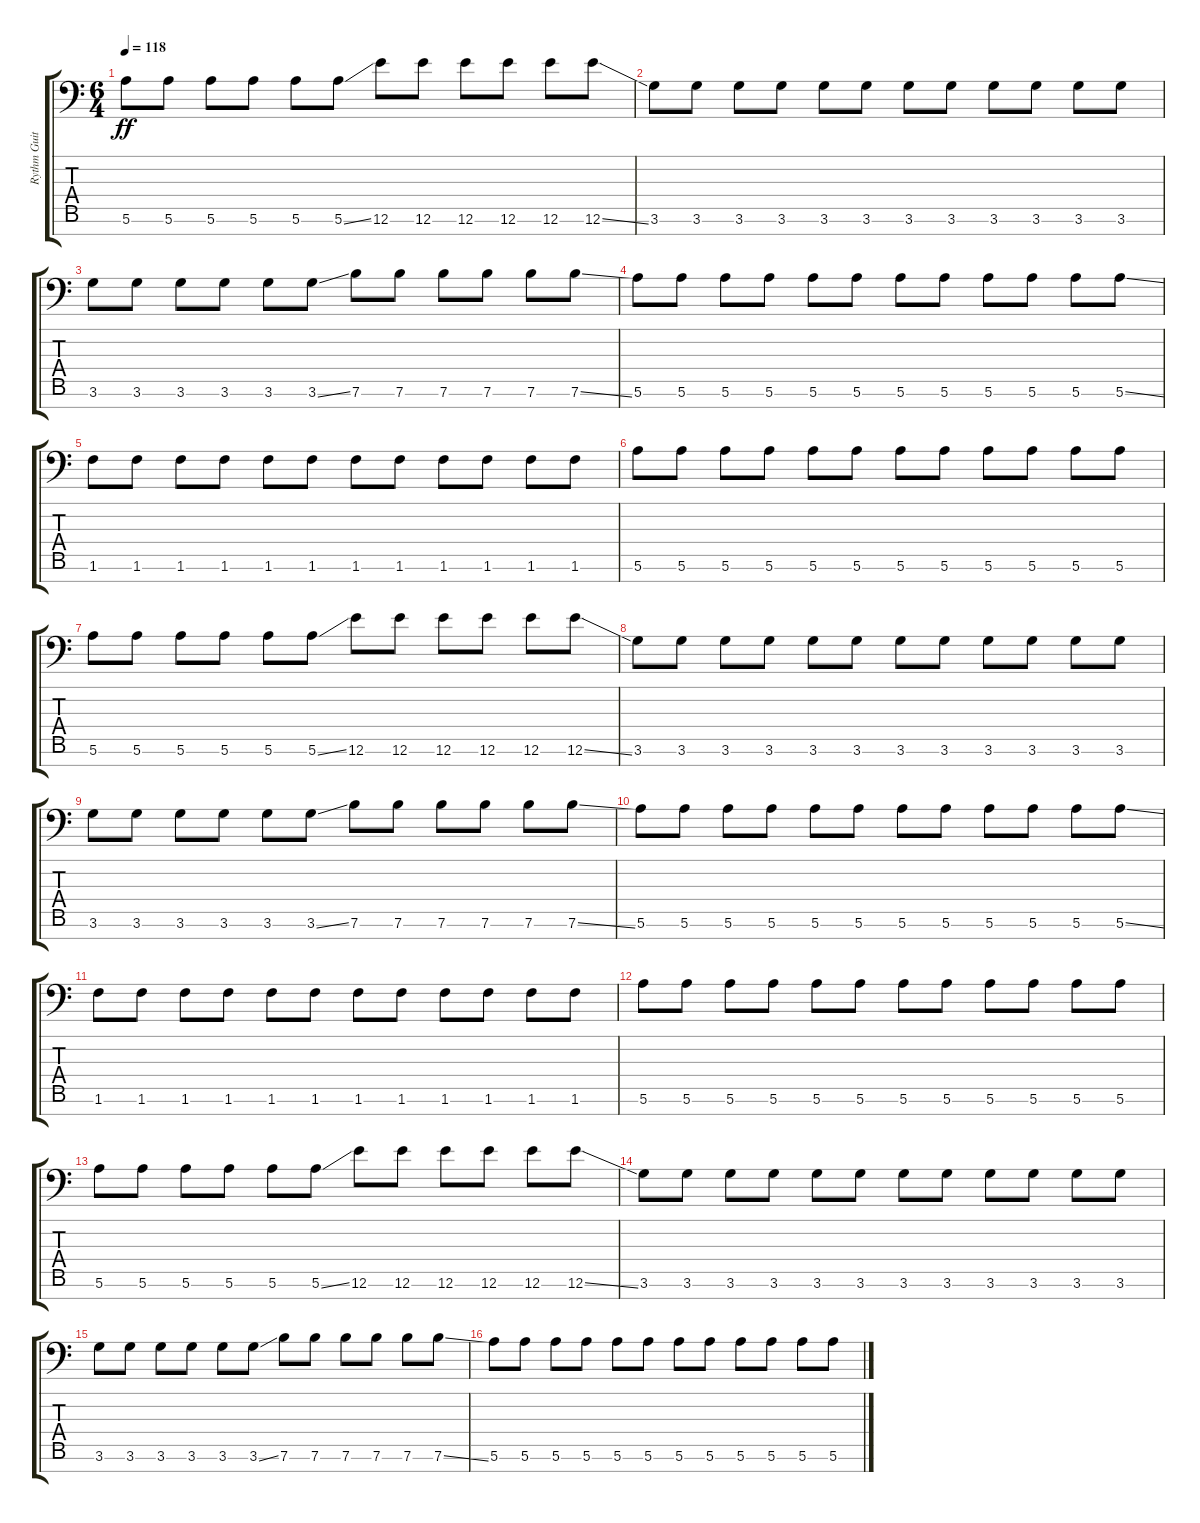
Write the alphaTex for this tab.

\track ("Rythm Guitar #1" "Rythm Guit") {instrument distortionguitar}
\staff {score tabs}
\tuning (D4 A3 E3 D3 A2 E2 A1) {hide}
\ts (6 4)
\tempo 118
\clef f4
\ks c
5.6.8{dy ff} 5.6.8 5.6.8 5.6.8 5.6.8 5.6{ss}.8 12.6.8 12.6.8 12.6.8 12.6.8 12.6.8 12.6{ss}.8 |
3.6.8 3.6.8 3.6.8 3.6.8 3.6.8 3.6.8 3.6.8 3.6.8 3.6.8 3.6.8 3.6.8 3.6.8 |
3.6.8 3.6.8 3.6.8 3.6.8 3.6.8 3.6{ss}.8 7.6.8 7.6.8 7.6.8 7.6.8 7.6.8 7.6{ss}.8 |
5.6.8 5.6.8 5.6.8 5.6.8 5.6.8 5.6.8 5.6.8 5.6.8 5.6.8 5.6.8 5.6.8 5.6{ss}.8 |
1.6.8 1.6.8 1.6.8 1.6.8 1.6.8 1.6.8 1.6.8 1.6.8 1.6.8 1.6.8 1.6.8 1.6.8 |
5.6.8 5.6.8 5.6.8 5.6.8 5.6.8 5.6.8 5.6.8 5.6.8 5.6.8 5.6.8 5.6.8 5.6.8 |
5.6.8 5.6.8 5.6.8 5.6.8 5.6.8 5.6{ss}.8 12.6.8 12.6.8 12.6.8 12.6.8 12.6.8 12.6{ss}.8 |
3.6.8 3.6.8 3.6.8 3.6.8 3.6.8 3.6.8 3.6.8 3.6.8 3.6.8 3.6.8 3.6.8 3.6.8 |
3.6.8 3.6.8 3.6.8 3.6.8 3.6.8 3.6{ss}.8 7.6.8 7.6.8 7.6.8 7.6.8 7.6.8 7.6{ss}.8 |
5.6.8 5.6.8 5.6.8 5.6.8 5.6.8 5.6.8 5.6.8 5.6.8 5.6.8 5.6.8 5.6.8 5.6{ss}.8 |
1.6.8 1.6.8 1.6.8 1.6.8 1.6.8 1.6.8 1.6.8 1.6.8 1.6.8 1.6.8 1.6.8 1.6.8 |
\section ("" "")
5.6.8 5.6.8 5.6.8 5.6.8 5.6.8 5.6.8 5.6.8 5.6.8 5.6.8 5.6.8 5.6.8 5.6.8 |
5.6.8 5.6.8 5.6.8 5.6.8 5.6.8 5.6{ss}.8 12.6.8 12.6.8 12.6.8 12.6.8 12.6.8 12.6{ss}.8 |
3.6.8 3.6.8 3.6.8 3.6.8 3.6.8 3.6.8 3.6.8 3.6.8 3.6.8 3.6.8 3.6.8 3.6.8 |
3.6.8 3.6.8 3.6.8 3.6.8 3.6.8 3.6{ss}.8 7.6.8 7.6.8 7.6.8 7.6.8 7.6.8 7.6{ss}.8 |
5.6.8 5.6.8 5.6.8 5.6.8 5.6.8 5.6.8 5.6.8 5.6.8 5.6.8 5.6.8 5.6.8 5.6{ss}.8
